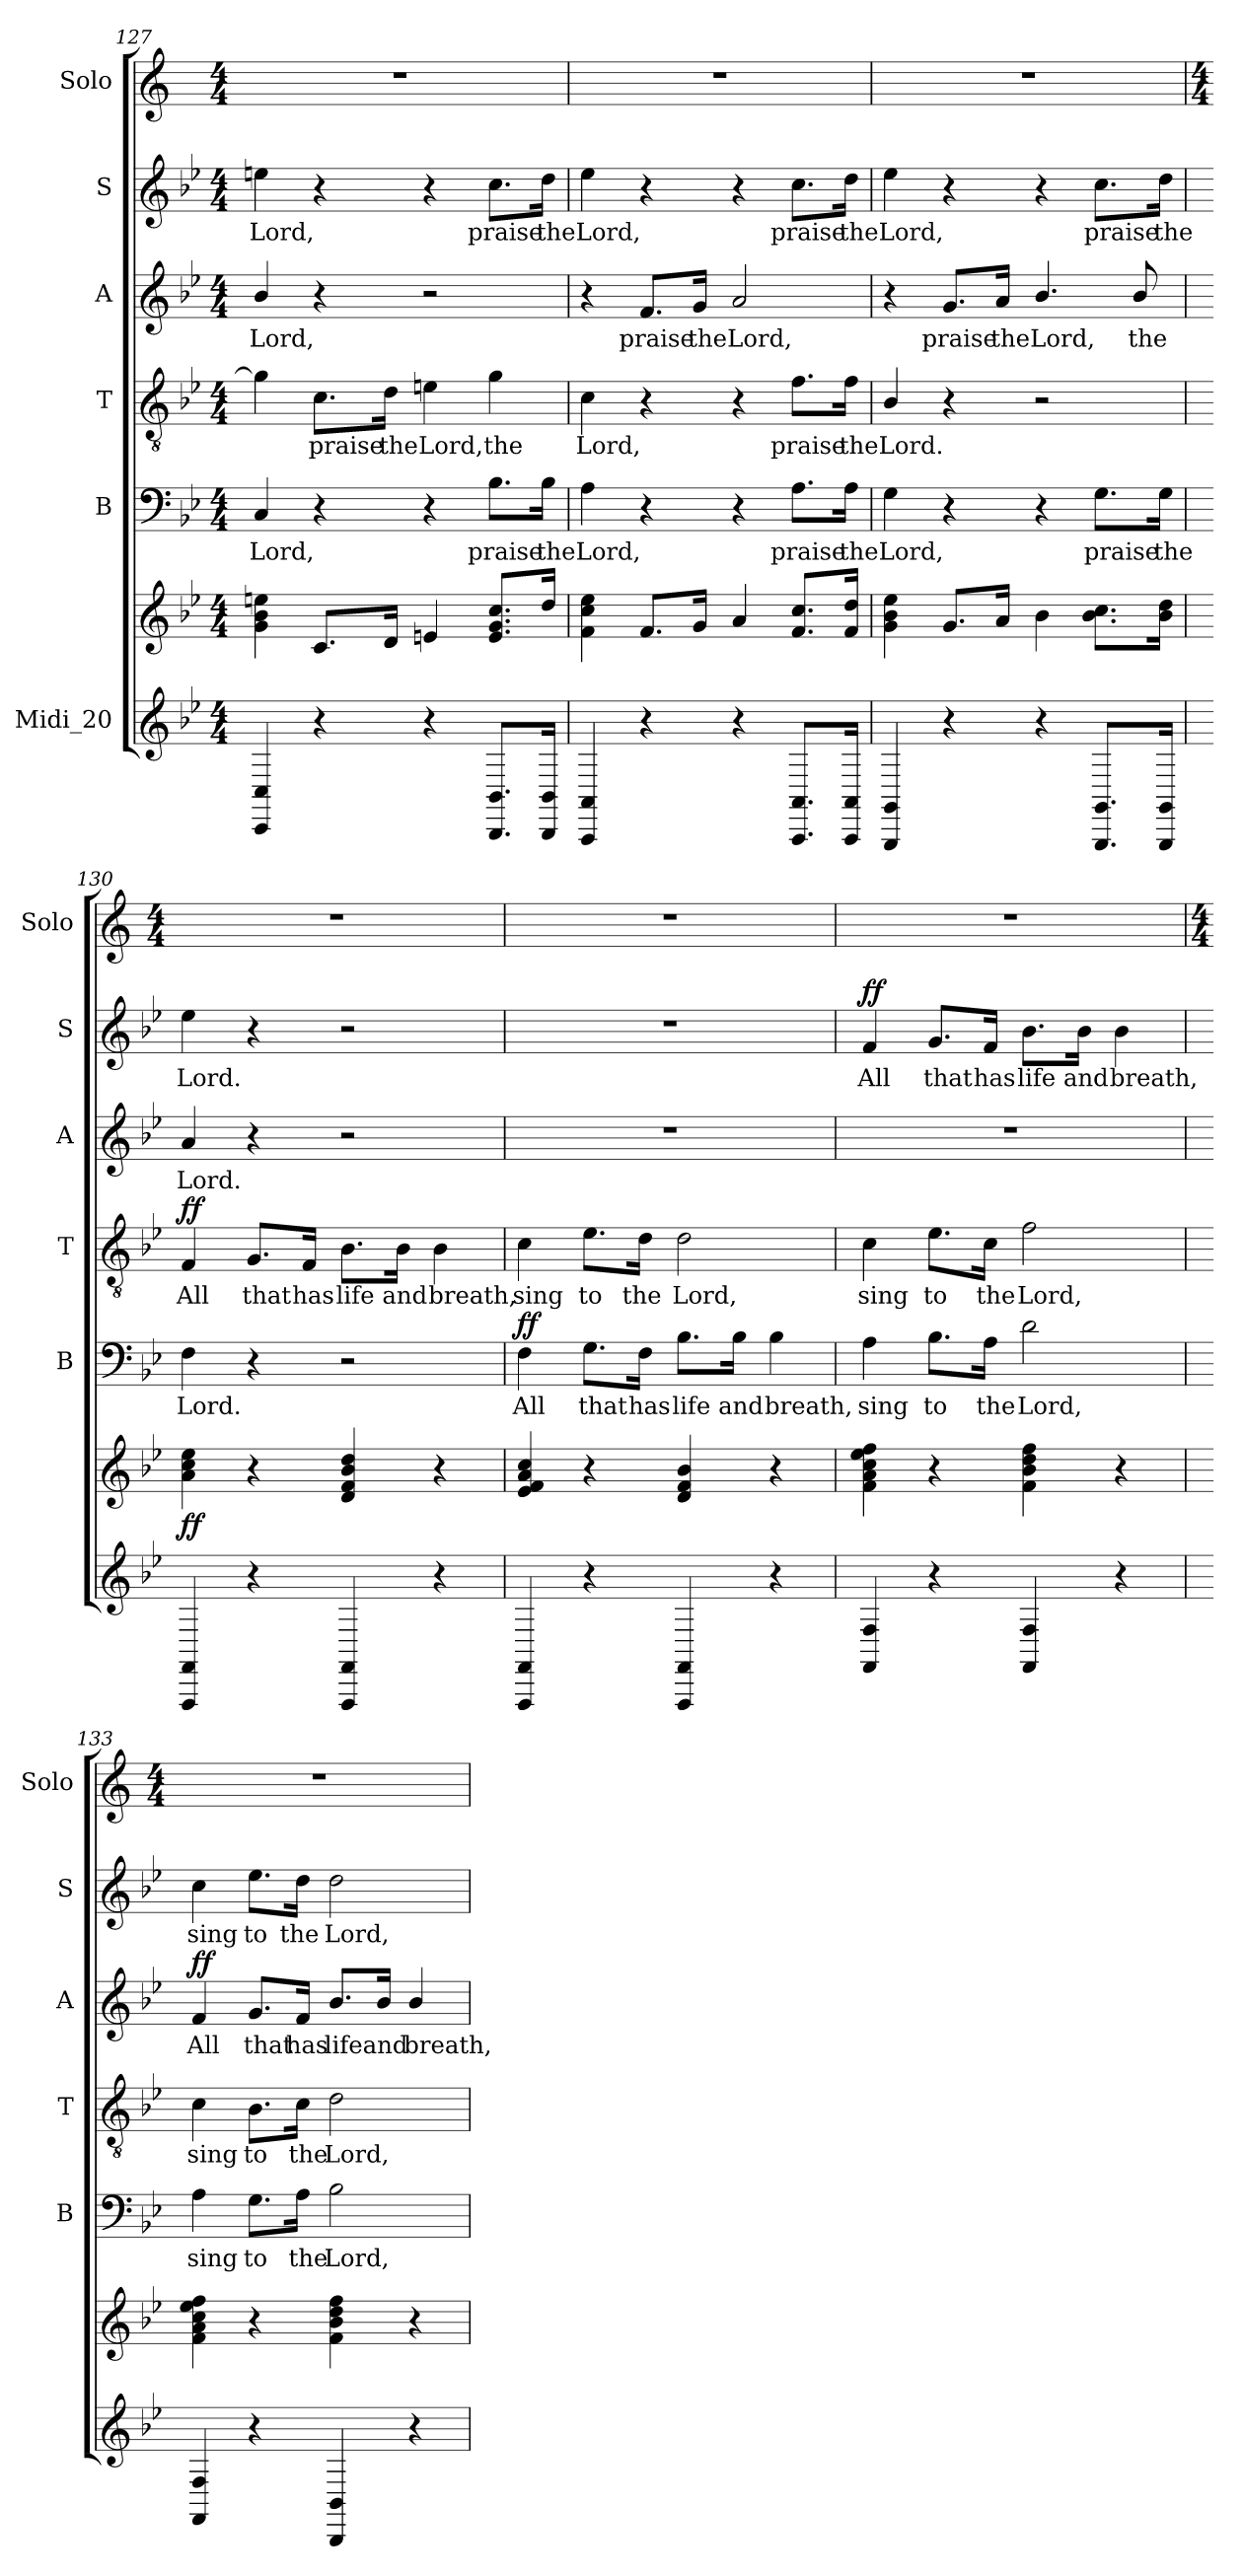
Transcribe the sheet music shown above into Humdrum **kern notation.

**kern	**kern	**dynam	**kern	**text	**dynam	**kern	**text	**dynam	**kern	**text	**dynam	**kern	**text	**dynam	**kern
*part6	*part6	*part6	*part5	*part5	*part5	*part4	*part4	*part4	*part3	*part3	*part3	*part2	*part2	*part2	*part1
*staff7	*staff6	*staff6/7	*staff5	*staff5	*staff5	*staff4	*staff4	*staff4	*staff3	*staff3	*staff3	*staff2	*staff2	*staff2	*staff1
*I"Midi_20	*	*	*I"B	*	*	*I"T	*	*	*I"A	*	*	*I"S	*	*	*I"Solo
*	*	*	*I'B	*	*	*I'T	*	*	*I'A	*	*	*I'S	*	*	*I'Solo
!!LO:PB:g=z
*clefG2	*clefG2	*	*clefF4	*	*	*clefGv2	*	*	*clefG2	*	*	*clefG2	*	*	*clefG2
*k[b-e-]	*k[b-e-]	*	*k[b-e-]	*	*	*k[b-e-]	*	*	*k[b-e-]	*	*	*k[b-e-]	*	*	*k[]
*M4/4	*M4/4	*	*M4/4	*	*	*M4/4	*	*	*M4/4	*	*	*M4/4	*	*	*M4/4
=127	=127	=127	=127	=127	=127	=127	=127	=127	=127	=127	=127	=127	=127	=127	=127
!	!	!	!	!LO:LY:b	!	!	!	!	!	!LO:LY:b	!	!	!LO:LY:b	!	!
4CC/ 4C/	4g\ 4b-\ 4een\	.	4C/	Lord,	.	4g\]	.	.	4b-/	Lord,	.	4een\	Lord,	.	1r
!	!	!	!	!	!	!	!LO:LY:b	!	!	!	!	!	!	!	!
4r	8.c/L	.	4r	.	.	8.c\L	praise	.	4r	.	.	4r	.	.	.
!	!	!	!	!	!	!	!LO:LY:b	!	!	!	!	!	!	!	!
.	16d/Jk	.	.	.	.	16d\Jk	the	.	.	.	.	.	.	.	.
!	!	!	!	!	!	!	!LO:LY:b	!	!	!	!	!	!	!	!
4r	4en/	.	4r	.	.	4en\	Lord,	.	2r	.	.	4r	.	.	.
!	!	!	!	!LO:LY:b	!	!	!LO:LY:b	!	!	!	!	!	!LO:LY:b	!	!
8.BBB-/ 8.BB-/L	8.e/ 8.g/ 8.cc/L	.	8.B-\L	praise	.	4g\	the	.	.	.	.	8.cc\L	praise	.	.
!	!	!	!	!LO:LY:b	!	!	!	!	!	!	!	!	!LO:LY:b	!	!
16BBB-/ 16BB-/Jk	16dd/Jk	.	16B-\Jk	the	.	.	.	.	.	.	.	16dd\Jk	the	.	.
=128	=128	=128	=128	=128	=128	=128	=128	=128	=128	=128	=128	=128	=128	=128	=128
!	!	!	!	!LO:LY:b	!	!	!LO:LY:b	!	!	!	!	!	!LO:LY:b	!	!
4AAA/ 4AA/	4f\ 4cc\ 4ee-i\	.	4A\	Lord,	.	4c\	Lord,	.	4r	.	.	4ee-i\	Lord,	.	1r
!	!	!	!	!	!	!	!	!	!	!LO:LY:b	!	!	!	!	!
4r	8.f/L	.	4r	.	.	4r	.	.	8.f/L	praise	.	4r	.	.	.
!	!	!	!	!	!	!	!	!	!	!LO:LY:b	!	!	!	!	!
.	16g/Jk	.	.	.	.	.	.	.	16g/Jk	the	.	.	.	.	.
!	!	!	!	!	!	!	!	!	!	!LO:LY:b	!	!	!	!	!
4r	4a/	.	4r	.	.	4r	.	.	2a/	Lord,	.	4r	.	.	.
!	!	!	!	!LO:LY:b	!	!	!LO:LY:b	!	!	!	!	!	!LO:LY:b	!	!
8.AAA/ 8.AA/L	8.f/ 8.cc/L	.	8.A\L	praise	.	8.f\L	praise	.	.	.	.	8.cc\L	praise	.	.
!	!	!	!	!LO:LY:b	!	!	!LO:LY:b	!	!	!	!	!	!LO:LY:b	!	!
16AAA/ 16AA/Jk	16f/ 16dd/Jk	.	16A\Jk	the	.	16f\Jk	the	.	.	.	.	16dd\Jk	the	.	.
=129	=129	=129	=129	=129	=129	=129	=129	=129	=129	=129	=129	=129	=129	=129	=129
!	!	!	!	!LO:LY:b	!	!	!LO:LY:b	!	!	!	!	!	!LO:LY:b	!	!
4GGG/ 4GG/	4g\ 4b-\ 4ee-\	.	4G\	Lord,	.	4B-/	Lord.	.	4r	.	.	4ee-\	Lord,	.	1r
!	!	!	!	!	!	!	!	!	!	!LO:LY:b	!	!	!	!	!
4r	8.g/L	.	4r	.	.	4r	.	.	8.g/L	praise	.	4r	.	.	.
!	!	!	!	!	!	!	!	!	!	!LO:LY:b	!	!	!	!	!
.	16a/Jk	.	.	.	.	.	.	.	16a/Jk	the	.	.	.	.	.
!	!	!	!	!	!	!	!	!	!	!LO:LY:b	!	!	!	!	!
4r	4b-\	.	4r	.	.	2r	.	.	4.b-/	Lord,	.	4r	.	.	.
!	!	!	!	!LO:LY:b	!	!	!	!	!	!	!	!	!LO:LY:b	!	!
8.GGG/ 8.GG/L	8.b-\ 8.cc\L	.	8.G\L	praise	.	.	.	.	.	.	.	8.cc\L	praise	.	.
!	!	!	!	!	!	!	!	!	!	!LO:LY:b	!	!	!	!	!
.	.	.	.	.	.	.	.	.	8b-/	the	.	.	.	.	.
!	!	!	!	!LO:LY:b	!	!	!	!	!	!	!	!	!LO:LY:b	!	!
16GGG/ 16GG/Jk	16b-\ 16dd\Jk	.	16G\Jk	the	.	.	.	.	.	.	.	16dd\Jk	the	.	.
!!LO:LB:g=z
=130	=130	=130	=130	=130	=130	=130	=130	=130	=130	=130	=130	=130	=130	=130	=130
*	*	*	*	*	*	*	*	*	*	*	*	*	*	*	*M4/4
!	!	!LO:DY:b	!	!LO:LY:b	!	!	!LO:LY:b	!LO:DY:b	!	!LO:LY:b	!	!	!LO:LY:b	!	!
4FFF/ 4FF/	4a\ 4cc\ 4ee-\	ff	4F\	Lord.	.	4F/	All	ff	4a/	Lord.	.	4ee-\	Lord.	.	1r
!	!	!	!	!	!	!	!LO:LY:b	!	!	!	!	!	!	!	!
4r	4r	.	4r	.	.	8.G/L	that	.	4r	.	.	4r	.	.	.
!	!	!	!	!	!	!	!LO:LY:b	!	!	!	!	!	!	!	!
.	.	.	.	.	.	16F/Jk	has	.	.	.	.	.	.	.	.
!	!	!	!	!	!	!	!LO:LY:b	!	!	!	!	!	!	!	!
4FFF/ 4FF/	4d/ 4f/ 4b-/ 4dd/	.	2r	.	.	8.B-\L	life	.	2r	.	.	2r	.	.	.
!	!	!	!	!	!	!	!LO:LY:b	!	!	!	!	!	!	!	!
.	.	.	.	.	.	16B-\Jk	and	.	.	.	.	.	.	.	.
!	!	!	!	!	!	!	!LO:LY:b	!	!	!	!	!	!	!	!
4r	4r	.	.	.	.	4B-\	breath,	.	.	.	.	.	.	.	.
=131	=131	=131	=131	=131	=131	=131	=131	=131	=131	=131	=131	=131	=131	=131	=131
!	!	!	!	!LO:LY:b	!LO:DY:b	!	!LO:LY:b	!	!	!	!	!	!	!	!
4FFF/ 4FF/	4e-/ 4f/ 4a/ 4cc/	.	4F\	All	ff	4c\	sing	.	1r	.	.	1r	.	.	1r
!	!	!	!	!LO:LY:b	!	!	!LO:LY:b	!	!	!	!	!	!	!	!
4r	4r	.	8.G\L	that	.	8.e-\L	to	.	.	.	.	.	.	.	.
!	!	!	!	!LO:LY:b	!	!	!LO:LY:b	!	!	!	!	!	!	!	!
.	.	.	16F\Jk	has	.	16d\Jk	the	.	.	.	.	.	.	.	.
!	!	!	!	!LO:LY:b	!	!	!LO:LY:b	!	!	!	!	!	!	!	!
4FFF/ 4FF/	4d/ 4f/ 4b-/	.	8.B-\L	life	.	2d\	Lord,	.	.	.	.	.	.	.	.
!	!	!	!	!LO:LY:b	!	!	!	!	!	!	!	!	!	!	!
.	.	.	16B-\Jk	and	.	.	.	.	.	.	.	.	.	.	.
!	!	!	!	!LO:LY:b	!	!	!	!	!	!	!	!	!	!	!
4r	4r	.	4B-\	breath,	.	.	.	.	.	.	.	.	.	.	.
=132	=132	=132	=132	=132	=132	=132	=132	=132	=132	=132	=132	=132	=132	=132	=132
!	!	!	!	!LO:LY:b	!	!	!LO:LY:b	!	!	!	!	!	!LO:LY:b	!LO:DY:b	!
4FF/ 4F/	4f\ 4a\ 4cc\ 4ee-\ 4ff\	.	4A\	sing	.	4c\	sing	.	1r	.	.	4f/	All	ff	1r
!	!	!	!	!LO:LY:b	!	!	!LO:LY:b	!	!	!	!	!	!LO:LY:b	!	!
4r	4r	.	8.B-\L	to	.	8.e-\L	to	.	.	.	.	8.g/L	that	.	.
!	!	!	!	!LO:LY:b	!	!	!LO:LY:b	!	!	!	!	!	!LO:LY:b	!	!
.	.	.	16A\Jk	the	.	16c\Jk	the	.	.	.	.	16f/Jk	has	.	.
!	!	!	!	!LO:LY:b	!	!	!LO:LY:b	!	!	!	!	!	!LO:LY:b	!	!
4FF/ 4F/	4f\ 4b-\ 4dd\ 4ff\	.	2d\	Lord,	.	2f\	Lord,	.	.	.	.	8.b-\L	life	.	.
!	!	!	!	!	!	!	!	!	!	!	!	!	!LO:LY:b	!	!
.	.	.	.	.	.	.	.	.	.	.	.	16b-\Jk	and	.	.
!	!	!	!	!	!	!	!	!	!	!	!	!	!LO:LY:b	!	!
4r	4r	.	.	.	.	.	.	.	.	.	.	4b-\	breath,	.	.
!!LO:PB:g=z
=133	=133	=133	=133	=133	=133	=133	=133	=133	=133	=133	=133	=133	=133	=133	=133
*	*	*	*	*	*	*	*	*	*	*	*	*	*	*	*M4/4
!	!	!	!	!LO:LY:b	!	!	!LO:LY:b	!	!	!LO:LY:b	!LO:DY:b	!	!LO:LY:b	!	!
4FF/ 4F/	4f\ 4a\ 4cc\ 4ee-\ 4ff\	.	4A\	sing	.	4c\	sing	.	4f/	All	ff	4cc\	sing	.	1r
!	!	!	!	!LO:LY:b	!	!	!LO:LY:b	!	!	!LO:LY:b	!	!	!LO:LY:b	!	!
4r	4r	.	8.G\L	to	.	8.B-\L	to	.	8.g/L	that	.	8.ee-\L	to	.	.
!	!	!	!	!LO:LY:b	!	!	!LO:LY:b	!	!	!LO:LY:b	!	!	!LO:LY:b	!	!
.	.	.	16A\Jk	the	.	16c\Jk	the	.	16f/Jk	has	.	16dd\Jk	the	.	.
!	!	!	!	!LO:LY:b	!	!	!LO:LY:b	!	!	!LO:LY:b	!	!	!LO:LY:b	!	!
4BBB-/ 4BB-/	4f\ 4b-\ 4dd\ 4ff\	.	2B-\	Lord,	.	2d\	Lord,	.	8.b-/L	life	.	2dd\	Lord,	.	.
!	!	!	!	!	!	!	!	!	!	!LO:LY:b	!	!	!	!	!
.	.	.	.	.	.	.	.	.	16b-/Jk	and	.	.	.	.	.
!	!	!	!	!	!	!	!	!	!	!LO:LY:b	!	!	!	!	!
4r	4r	.	.	.	.	.	.	.	4b-/	breath,	.	.	.	.	.
=	=	=	=	=	=	=	=	=	=	=	=	=	=	=	=
*-	*-	*-	*-	*-	*-	*-	*-	*-	*-	*-	*-	*-	*-	*-	*-
